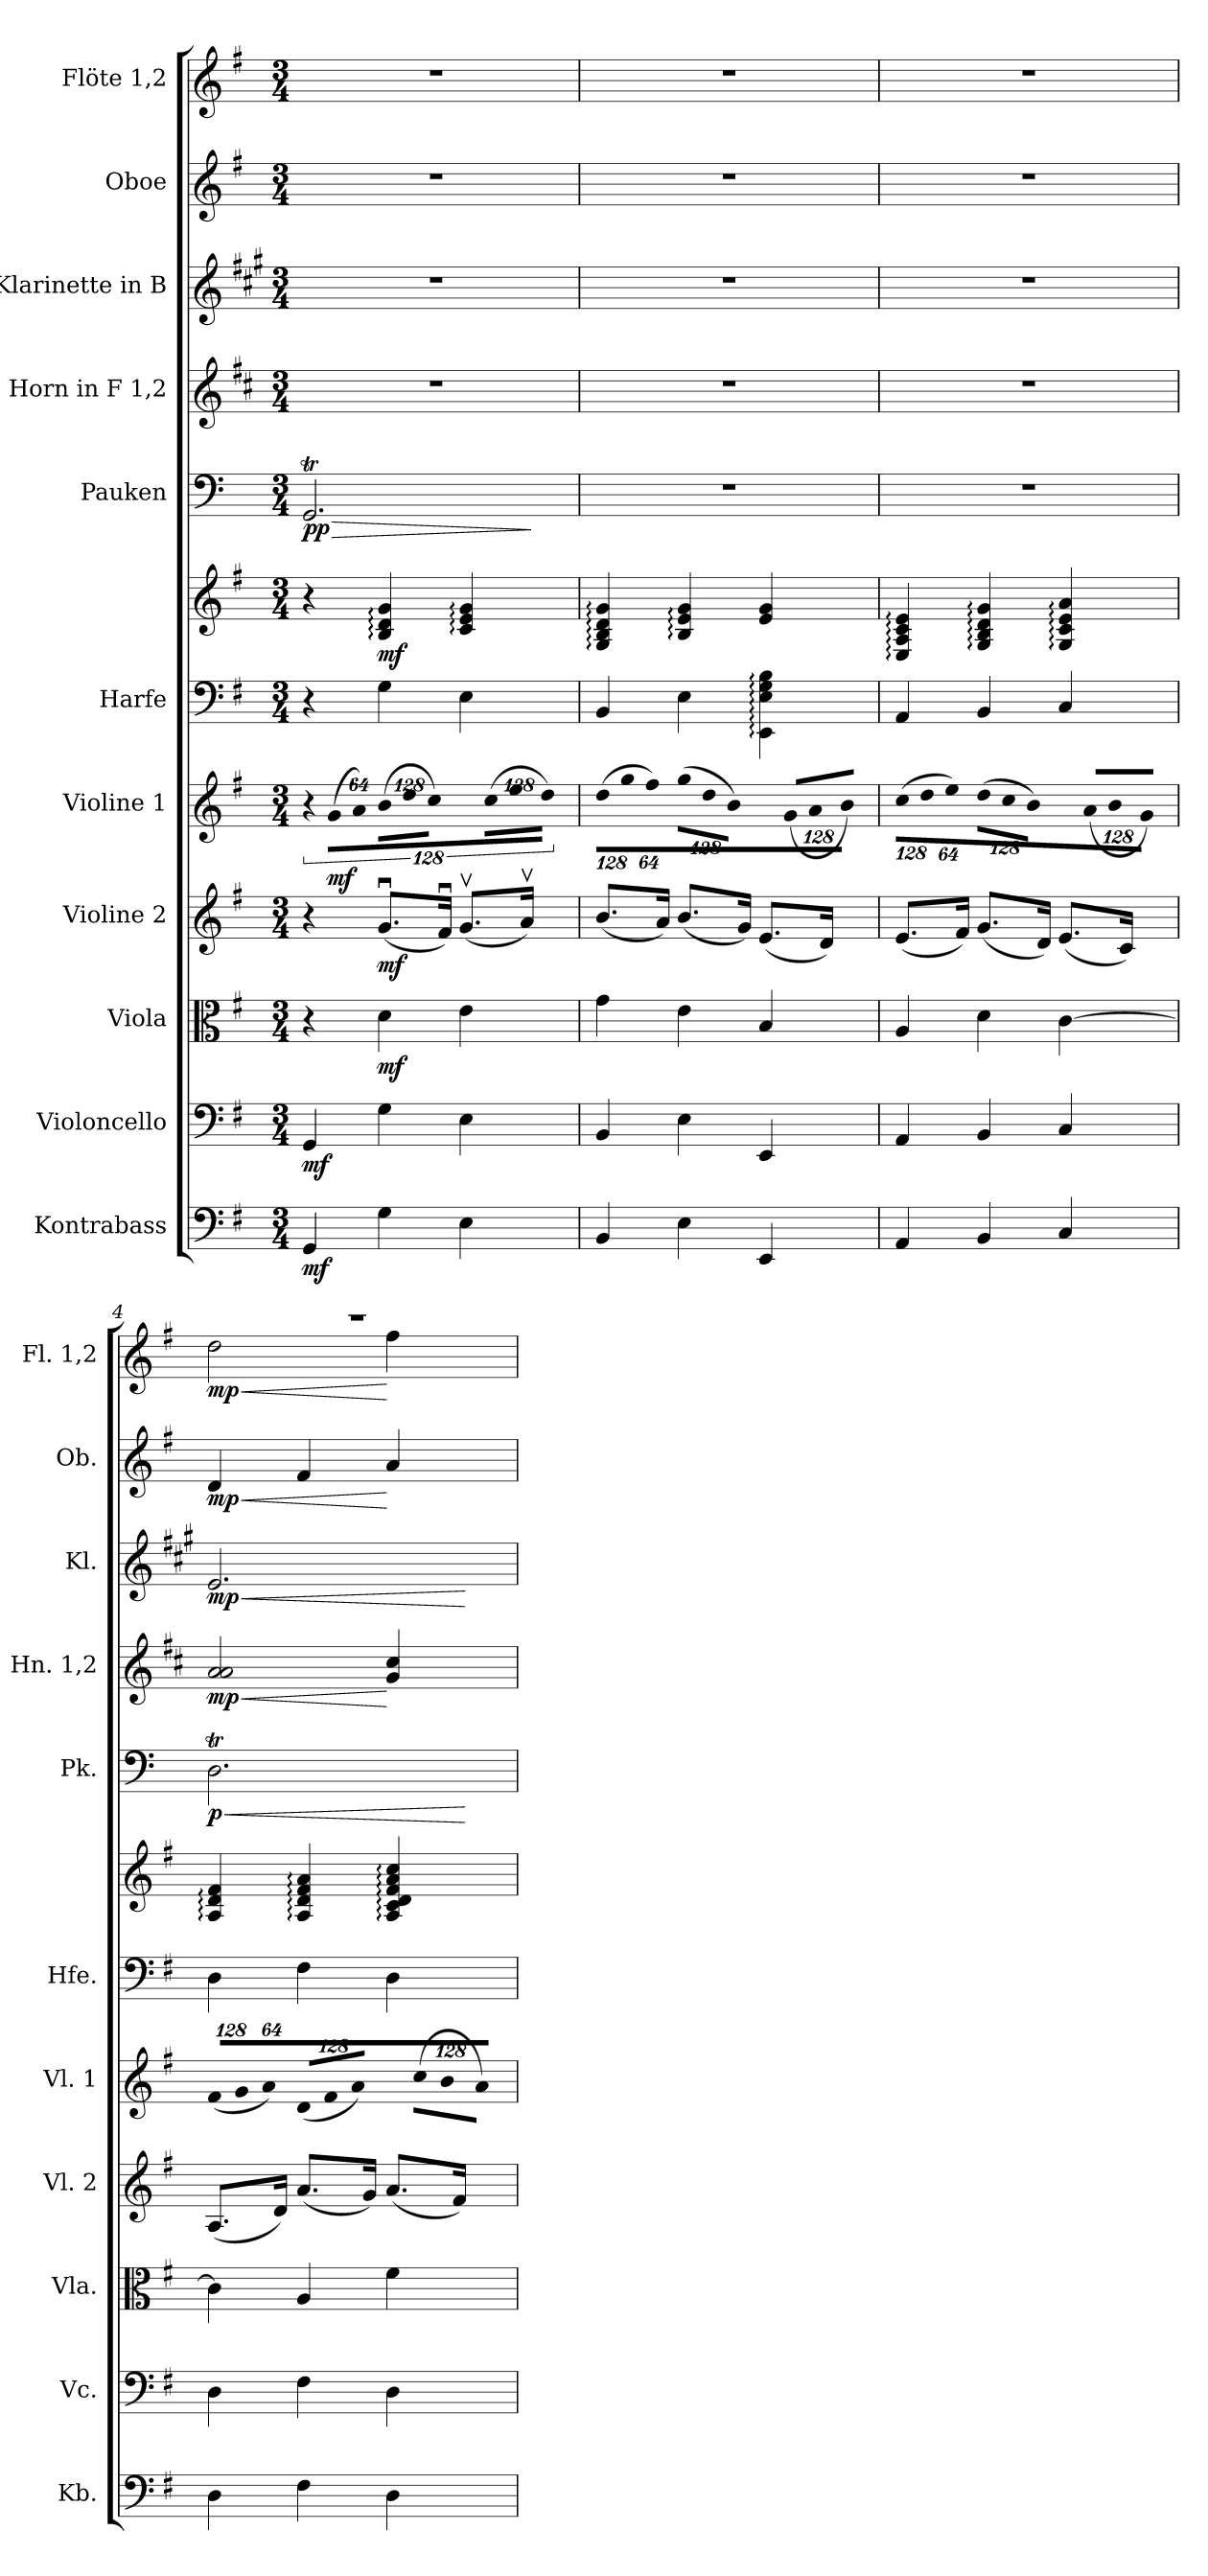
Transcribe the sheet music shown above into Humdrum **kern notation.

**kern	**dynam	**kern	**dynam	**kern	**dynam	**kern	**dynam	**kern	**dynam	**kern	**kern	**dynam	**kern	**dynam	**kern	**dynam	**kern	**dynam	**kern	**dynam	**kern	**dynam
*part11	*part11	*part10	*part10	*part9	*part9	*part8	*part8	*part7	*part7	*part6	*part6	*part6	*part5	*part5	*part4	*part4	*part3	*part3	*part2	*part2	*part1	*part1
*staff12	*staff12	*staff11	*staff11	*staff10	*staff10	*staff9	*staff9	*staff8	*staff8	*staff7	*staff6	*staff6/7	*staff5	*staff5	*staff4	*staff4	*staff3	*staff3	*staff2	*staff2	*staff1	*staff1
*I"Kontrabass	*	*I"Violoncello	*	*I"Viola	*	*I"Violine 2	*	*I"Violine 1	*	*I"Harfe	*	*	*I"Pauken	*	*I"Horn in F 1,2	*	*I"Klarinette in B	*	*I"Oboe	*	*I"Flöte 1,2	*
*I'Kb.	*	*I'Vc.	*	*I'Vla.	*	*I'Vl. 2	*	*I'Vl. 1	*	*I'Hfe.	*	*	*I'Pk.	*	*I'Hn. 1,2	*	*I'Kl.	*	*I'Ob.	*	*I'Fl. 1,2	*
!!LO:PB:g=z
*clefF4	*	*clefF4	*	*clefC3	*	*clefG2	*	*clefG2	*	*clefF4	*clefG2	*	*clefF4	*	*clefG2	*	*clefG2	*	*clefG2	*	*clefG2	*
*ITrd7c12	*	*	*	*	*	*	*	*	*	*	*	*	*	*	*ITrd4c7	*	*ITrd1c2	*	*	*	*	*
*k[f#]	*	*k[f#]	*	*k[f#]	*	*k[f#]	*	*k[f#]	*	*k[f#]	*k[f#]	*	*k[]	*	*k[f#]	*	*k[f#]	*	*k[f#]	*	*k[f#]	*
*G:	*	*G:	*	*G:	*	*G:	*	*G:	*	*G:	*G:	*	*C:	*	*G:	*	*G:	*	*G:	*	*G:	*
*M3/4	*	*M3/4	*	*M3/4	*	*M3/4	*	*M3/4	*	*M3/4	*M3/4	*	*M3/4	*	*M3/4	*	*M3/4	*	*M3/4	*	*M3/4	*
*MM75	*	*MM75	*	*MM75	*	*MM75	*	*MM75	*	*MM75	*MM75	*	*MM75	*	*MM75	*	*MM75	*	*MM75	*	*MM75	*
=1	=1	=1	=1	=1	=1	=1	=1	=1	=1	=1	=1	=1	=1	=1	=1	=1	=1	=1	=1	=1	=1	=1
!	!	!	!	!	!	!	!	!LO:N:vis=8	!	!	!	!	!	!LO:HP:b	!LO:N:vis=1	!	!LO:N:vis=1	!	!LO:N:vis=1	!	!LO:N:vis=1	!
4GGGi/	mf	4GGi/	mf	4r	.	4r	.	1024%85r	.	4r	4r	.	2.GGTi/	> pp	2.r	.	2.r	.	2.r	.	2.r	.
!	!	!	!	!	!	!	!	!LO:N:vis=8	!	!	!	!	!	!	!	!	!	!	!	!	!	!
.	.	.	.	.	.	.	.	(1024%85gi/L	mf	.	.	.	.	.	.	.	.	.	.	.	.	.
!	!	!	!	!	!	!	!	!LO:N:vis=8	!	!	!	!	!	!	!	!	!	!	!	!	!	!
.	.	.	.	.	.	.	.	512%43ai/J)	.	.	.	.	.	.	.	.	.	.	.	.	.	.
*	*	*	*	*	*	*	*	*Xbrackettup	*	*	*	*	*	*	*	*	*	*	*	*	*	*
!	!	!	!	!	!	!	!	!LO:N:vis=8	!	!	!	!	!	!	!	!	!	!	!	!	!	!
4GGi\	.	4Gi\	.	4di\	mf	(8.gui/L	mf	(1024%85bi\L	.	4Gi\	4Bi/: 4di: 4gi:	mf	.	.	.	.	.	.	.	.	.	.
!	!	!	!	!	!	!	!	!LO:N:vis=8	!	!	!	!	!	!	!	!	!	!	!	!	!	!
.	.	.	.	.	.	.	.	1024%85ddi\	.	.	.	.	.	.	.	.	.	.	.	.	.	.
!	!	!	!	!	!	!	!	!LO:N:vis=8	!	!	!	!	!	!	!	!	!	!	!	!	!	!
.	.	.	.	.	.	.	.	512%43cci\J)	.	.	.	.	.	.	.	.	.	.	.	.	.	.
.	.	.	.	.	.	16f#ui/Jk)	.	.	.	.	.	.	.	.	.	.	.	.	.	.	.	.
!	!	!	!	!	!	!	!	!LO:N:vis=8	!	!	!	!	!	!	!	!	!	!	!	!	!	!
4EEi\	.	4Ei\	.	4ei\	.	(8.gvi/L	.	(1024%85cci\L	.	4Ei\	4ci/: 4ei: 4gi:	.	.	.	.	.	.	.	.	.	.	.
!	!	!	!	!	!	!	!	!LO:N:vis=8	!	!	!	!	!	!	!	!	!	!	!	!	!	!
.	.	.	.	.	.	.	.	1024%85eei\	.	.	.	.	.	.	.	.	.	.	.	.	.	.
!	!	!	!	!	!	!	!	!LO:N:vis=8	!	!	!	!	!	!	!	!	!	!	!	!	!	!
.	.	.	.	.	.	.	.	512%43ddi\J)	.	.	.	.	.	.	.	.	.	.	.	.	.	.
.	.	.	.	.	.	16avi/Jk)	.	.	.	.	.	.	.	.	.	.	.	.	.	.	.	.
.	.	.	.	.	.	.	.	.	.	.	.	.	.	]	.	.	.	.	.	.	.	.
=2	=2	=2	=2	=2	=2	=2	=2	=2	=2	=2	=2	=2	=2	=2	=2	=2	=2	=2	=2	=2	=2	=2
!	!	!	!	!	!	!	!	!LO:N:vis=8	!	!	!	!	!LO:N:vis=1	!	!LO:N:vis=1	!	!LO:N:vis=1	!	!LO:N:vis=1	!	!LO:N:vis=1	!
4BBBi/	.	4BBi/	.	4gi\	.	(8.bi/L	.	(1024%85ddi\L	.	4BBi/	4Gi/: 4Bi: 4di: 4gi:	.	2.r	.	2.r	.	2.r	.	2.r	.	2.r	.
!	!	!	!	!	!	!	!	!LO:N:vis=8	!	!	!	!	!	!	!	!	!	!	!	!	!	!
.	.	.	.	.	.	.	.	1024%85ggi\	.	.	.	.	.	.	.	.	.	.	.	.	.	.
!	!	!	!	!	!	!	!	!LO:N:vis=8	!	!	!	!	!	!	!	!	!	!	!	!	!	!
.	.	.	.	.	.	.	.	512%43ff#i\J)	.	.	.	.	.	.	.	.	.	.	.	.	.	.
.	.	.	.	.	.	16ai/Jk)	.	.	.	.	.	.	.	.	.	.	.	.	.	.	.	.
!	!	!	!	!	!	!	!	!LO:N:vis=8	!	!	!	!	!	!	!	!	!	!	!	!	!	!
4EEi\	.	4Ei\	.	4ei\	.	(8.bi/L	.	(1024%85ggi\L	.	4Ei\	4Bi/: 4ei: 4gi:	.	.	.	.	.	.	.	.	.	.	.
!	!	!	!	!	!	!	!	!LO:N:vis=8	!	!	!	!	!	!	!	!	!	!	!	!	!	!
.	.	.	.	.	.	.	.	1024%85ddi\	.	.	.	.	.	.	.	.	.	.	.	.	.	.
!	!	!	!	!	!	!	!	!LO:N:vis=8	!	!	!	!	!	!	!	!	!	!	!	!	!	!
.	.	.	.	.	.	.	.	512%43bi\J)	.	.	.	.	.	.	.	.	.	.	.	.	.	.
.	.	.	.	.	.	16gi/Jk)	.	.	.	.	.	.	.	.	.	.	.	.	.	.	.	.
!	!	!	!	!	!	!	!	!LO:N:vis=8	!	!	!	!	!	!	!	!	!	!	!	!	!	!
4EEEi/	.	4EEi/	.	4Bi/	.	(8.ei/L	.	(1024%85gi/L	.	4EEi\: 4Ei: 4Gi: 4Bi:	4ei/ 4gi	.	.	.	.	.	.	.	.	.	.	.
!	!	!	!	!	!	!	!	!LO:N:vis=8	!	!	!	!	!	!	!	!	!	!	!	!	!	!
.	.	.	.	.	.	.	.	1024%85ai/	.	.	.	.	.	.	.	.	.	.	.	.	.	.
!	!	!	!	!	!	!	!	!LO:N:vis=8	!	!	!	!	!	!	!	!	!	!	!	!	!	!
.	.	.	.	.	.	.	.	512%43bi/J)	.	.	.	.	.	.	.	.	.	.	.	.	.	.
.	.	.	.	.	.	16di/Jk)	.	.	.	.	.	.	.	.	.	.	.	.	.	.	.	.
=3	=3	=3	=3	=3	=3	=3	=3	=3	=3	=3	=3	=3	=3	=3	=3	=3	=3	=3	=3	=3	=3	=3
!	!	!	!	!	!	!	!	!LO:N:vis=8	!	!	!	!	!LO:N:vis=1	!	!LO:N:vis=1	!	!LO:N:vis=1	!	!LO:N:vis=1	!	!LO:N:vis=1	!
4AAAi/	.	4AAi/	.	4Ai/	.	(8.ei/L	.	(1024%85cci\L	.	4AAi/	4Ei/: 4Ai: 4ci: 4ei:	.	2.r	.	2.r	.	2.r	.	2.r	.	2.r	.
!	!	!	!	!	!	!	!	!LO:N:vis=8	!	!	!	!	!	!	!	!	!	!	!	!	!	!
.	.	.	.	.	.	.	.	1024%85ddi\	.	.	.	.	.	.	.	.	.	.	.	.	.	.
!	!	!	!	!	!	!	!	!LO:N:vis=8	!	!	!	!	!	!	!	!	!	!	!	!	!	!
.	.	.	.	.	.	.	.	512%43eei\J)	.	.	.	.	.	.	.	.	.	.	.	.	.	.
.	.	.	.	.	.	16f#i/Jk)	.	.	.	.	.	.	.	.	.	.	.	.	.	.	.	.
!	!	!	!	!	!	!	!	!LO:N:vis=8	!	!	!	!	!	!	!	!	!	!	!	!	!	!
4BBBi/	.	4BBi/	.	4di\	.	(8.gi/L	.	(1024%85ddi\L	.	4BBi/	4Gi/: 4Bi: 4di: 4gi:	.	.	.	.	.	.	.	.	.	.	.
!	!	!	!	!	!	!	!	!LO:N:vis=8	!	!	!	!	!	!	!	!	!	!	!	!	!	!
.	.	.	.	.	.	.	.	1024%85cci\	.	.	.	.	.	.	.	.	.	.	.	.	.	.
!	!	!	!	!	!	!	!	!LO:N:vis=8	!	!	!	!	!	!	!	!	!	!	!	!	!	!
.	.	.	.	.	.	.	.	512%43bi\J)	.	.	.	.	.	.	.	.	.	.	.	.	.	.
.	.	.	.	.	.	16di/Jk)	.	.	.	.	.	.	.	.	.	.	.	.	.	.	.	.
!	!	!	!	!	!	!	!	!LO:N:vis=8	!	!	!	!	!	!	!	!	!	!	!	!	!	!
4CCi/	.	4Ci/	.	[4ci\	.	(8.ei/L	.	(1024%85ai/L	.	4Ci/	4Gi/: 4ci: 4ei: 4ai:	.	.	.	.	.	.	.	.	.	.	.
!	!	!	!	!	!	!	!	!LO:N:vis=8	!	!	!	!	!	!	!	!	!	!	!	!	!	!
.	.	.	.	.	.	.	.	1024%85bi/	.	.	.	.	.	.	.	.	.	.	.	.	.	.
!	!	!	!	!	!	!	!	!LO:N:vis=8	!	!	!	!	!	!	!	!	!	!	!	!	!	!
.	.	.	.	.	.	.	.	512%43gi/J)	.	.	.	.	.	.	.	.	.	.	.	.	.	.
.	.	.	.	.	.	16ci/Jk)	.	.	.	.	.	.	.	.	.	.	.	.	.	.	.	.
=4	=4	=4	=4	=4	=4	=4	=4	=4	=4	=4	=4	=4	=4	=4	=4	=4	=4	=4	=4	=4	=4	=4
!	!	!	!	!	!	!	!	!	!	!	!	!	!	!	!	!	!	!	!	!	!LO:TX:a:t=2.	!
!	!	!	!	!	!	!	!	!LO:N:vis=8	!	!	!	!	!	!LO:HP:b	!	!LO:HP:b	!	!LO:HP:b	!	!LO:HP:b	!LO:N:vis=1	!LO:HP:b
*	*	*	*	*	*	*	*	*	*	*	*	*	*	*	*	*	*	*	*	*	*^	*
4DDi\	.	4Di\	.	4ci\]	.	(8.Ai/L	.	(1024%85f#i/L	.	4Di\	4Ai/: 4di: 4f#i:	.	2.DTi\	< p	2di/ 2di	< mp	2.di/	< mp	4di/	< mp	2.r	2ddi\	< mp
!	!	!	!	!	!	!	!	!LO:N:vis=8	!	!	!	!	!	!	!	!	!	!	!	!	!	!	!
.	.	.	.	.	.	.	.	1024%85gi/	.	.	.	.	.	.	.	.	.	.	.	.	.	.	.
!	!	!	!	!	!	!	!	!LO:N:vis=8	!	!	!	!	!	!	!	!	!	!	!	!	!	!	!
.	.	.	.	.	.	.	.	512%43ai/J)	.	.	.	.	.	.	.	.	.	.	.	.	.	.	.
.	.	.	.	.	.	16di/Jk)	.	.	.	.	.	.	.	.	.	.	.	.	.	.	.	.	.
!	!	!	!	!	!	!	!	!LO:N:vis=8	!	!	!	!	!	!	!	!	!	!	!	!	!	!	!
4FF#i\	.	4F#i\	.	4Ai/	.	(8.ai/L	.	(1024%85di/L	.	4F#i\	4Ai/: 4di: 4f#i: 4ai:	.	.	.	.	.	.	.	4f#i/	.	.	.	.
!	!	!	!	!	!	!	!	!LO:N:vis=8	!	!	!	!	!	!	!	!	!	!	!	!	!	!	!
.	.	.	.	.	.	.	.	1024%85f#i/	.	.	.	.	.	.	.	.	.	.	.	.	.	.	.
!	!	!	!	!	!	!	!	!LO:N:vis=8	!	!	!	!	!	!	!	!	!	!	!	!	!	!	!
.	.	.	.	.	.	.	.	512%43ai/J)	.	.	.	.	.	.	.	.	.	.	.	.	.	.	.
.	.	.	.	.	.	16gi/Jk)	.	.	.	.	.	.	.	.	.	.	.	.	.	.	.	.	.
!	!	!	!	!	!	!	!	!LO:N:vis=8	!	!	!	!	!	!	!	!	!	!	!	!	!	!	!
4DDi\	.	4Di\	.	4f#i\	.	(8.ai/L	.	(1024%85cci\L	.	4Di\	4Ai/: 4ci: 4di: 4f#i: 4ai: 4cci:	.	.	.	4ci/ 4f#i	[	.	.	4ai/	[	.	4ff#i\	[
!	!	!	!	!	!	!	!	!LO:N:vis=8	!	!	!	!	!	!	!	!	!	!	!	!	!	!	!
.	.	.	.	.	.	.	.	1024%85bi\	.	.	.	.	.	.	.	.	.	.	.	.	.	.	.
!	!	!	!	!	!	!	!	!LO:N:vis=8	!	!	!	!	!	!	!	!	!	!	!	!	!	!	!
.	.	.	.	.	.	.	.	512%43ai\J)	.	.	.	.	.	.	.	.	.	.	.	.	.	.	.
.	.	.	.	.	.	16f#i/Jk)	.	.	.	.	.	.	.	.	.	.	.	.	.	.	.	.	.
*	*	*	*	*	*	*	*	*	*	*	*	*	*	*	*	*	*	*	*	*	*v	*v	*
.	.	.	.	.	.	.	.	.	.	.	.	.	.	[	.	.	.	[	.	.	.	.
=	=	=	=	=	=	=	=	=	=	=	=	=	=	=	=	=	=	=	=	=	=	=
*-	*-	*-	*-	*-	*-	*-	*-	*-	*-	*-	*-	*-	*-	*-	*-	*-	*-	*-	*-	*-	*-	*-
